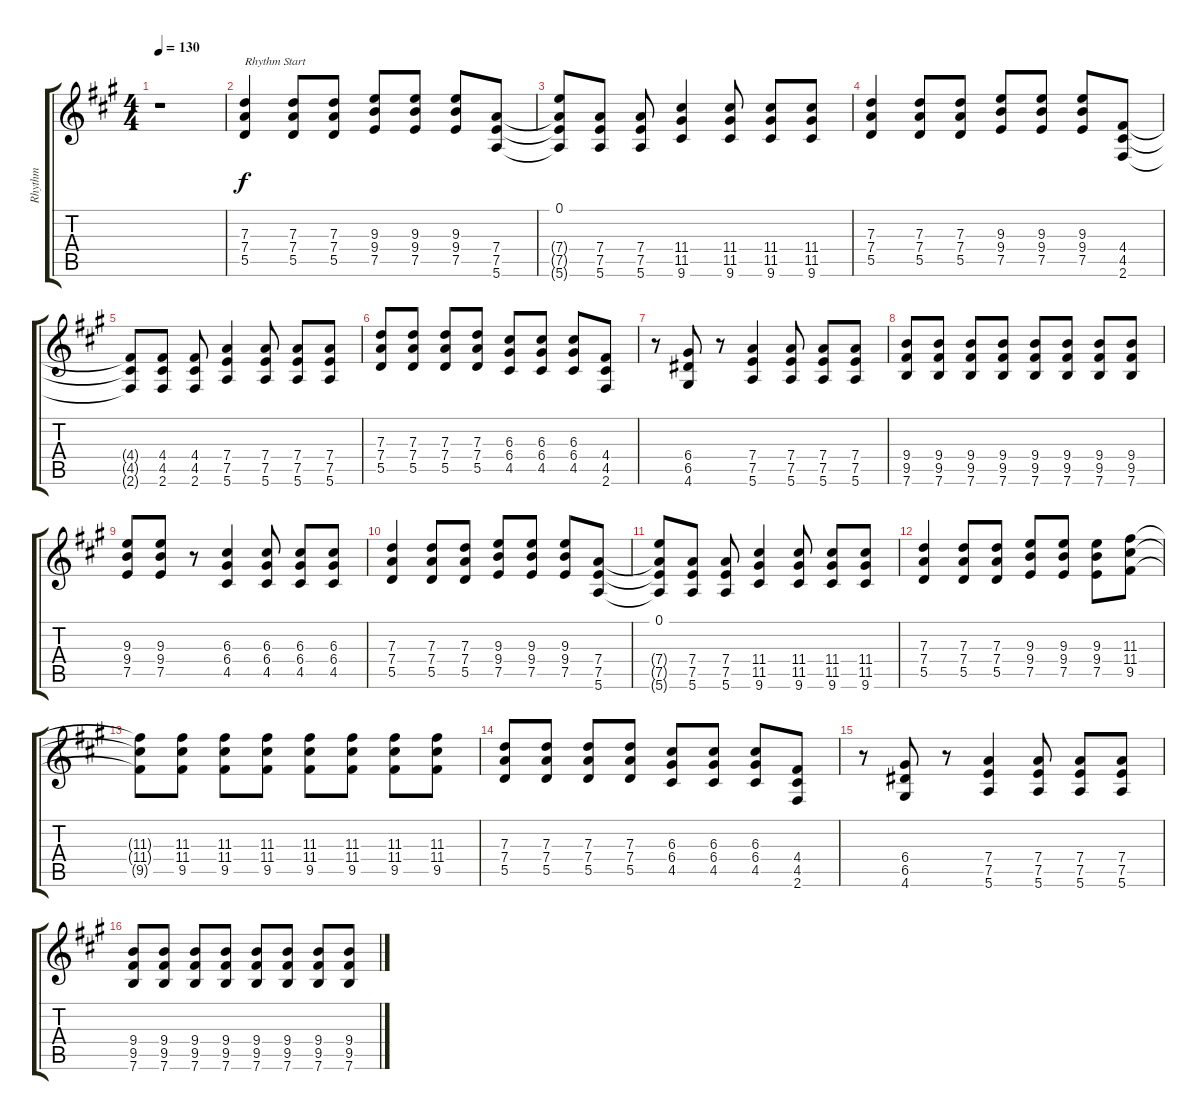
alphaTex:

\track ("Rhythm" "Rhythm") {instrument distortionguitar}
\staff {score tabs}
\tuning (E4 B3 G3 D3 A2 E2) {hide}
\ts (4 4)
\tempo 130
\clef g2
\ks a
r.1{dy f instrument distortionguitar} |
(7.3 7.4 5.5).4{txt "Rhythm Start"} (7.3 7.4 5.5).8 (7.3 7.4 5.5).8 (9.3 9.4 7.5).8 (9.3 9.4 7.5).8 (9.3 9.4 7.5).8 (7.4 7.5 5.6).8 |
(0.1 7.4{t} 7.5{t} 5.6{t}).8 (7.4 7.5 5.6).8 (7.4 7.5 5.6).8 (11.4 11.5 9.6).4 (11.4 11.5 9.6).8 (11.4 11.5 9.6).8 (11.4 11.5 9.6).8 |
(7.3 7.4 5.5).4 (7.3 7.4 5.5).8 (7.3 7.4 5.5).8 (9.3 9.4 7.5).8 (9.3 9.4 7.5).8 (9.3 9.4 7.5).8 (4.4 4.5 2.6).8 |
(4.4{t} 4.5{t} 2.6{t}).8 (4.4 4.5 2.6).8 (4.4 4.5 2.6).8 (7.4 7.5 5.6).4 (7.4 7.5 5.6).8 (7.4 7.5 5.6).8 (7.4 7.5 5.6).8 |
(7.3 7.4 5.5).8 (7.3 7.4 5.5).8 (7.3 7.4 5.5).8 (7.3 7.4 5.5).8 (6.3 6.4 4.5).8 (6.3 6.4 4.5).8 (6.3 6.4 4.5).8 (4.4 4.5 2.6).8 |
r.8 (6.4 6.5 4.6).8 r.8 (7.4 7.5 5.6).4 (7.4 7.5 5.6).8 (7.4 7.5 5.6).8 (7.4 7.5 5.6).8 |
(9.4 9.5 7.6).8 (9.4 9.5 7.6).8 (9.4 9.5 7.6).8 (9.4 9.5 7.6).8 (9.4 9.5 7.6).8 (9.4 9.5 7.6).8 (9.4 9.5 7.6).8 (9.4 9.5 7.6).8 |
(9.3 9.4 7.5).8 (9.3 9.4 7.5).8 r.8 (6.3 6.4 4.5).4 (6.3 6.4 4.5).8 (6.3 6.4 4.5).8 (6.3 6.4 4.5).8 |
(7.3 7.4 5.5).4 (7.3 7.4 5.5).8 (7.3 7.4 5.5).8 (9.3 9.4 7.5).8 (9.3 9.4 7.5).8 (9.3 9.4 7.5).8 (7.4 7.5 5.6).8 |
(0.1 7.4{t} 7.5{t} 5.6{t}).8 (7.4 7.5 5.6).8 (7.4 7.5 5.6).8 (11.4 11.5 9.6).4 (11.4 11.5 9.6).8 (11.4 11.5 9.6).8 (11.4 11.5 9.6).8 |
(7.3 7.4 5.5).4 (7.3 7.4 5.5).8 (7.3 7.4 5.5).8 (9.3 9.4 7.5).8 (9.3 9.4 7.5).8 (9.3 9.4 7.5).8 (11.3 11.4 9.5).8 |
(11.3{t} 11.4{t} 9.5{t}).8 (11.3 11.4 9.5).8 (11.3 11.4 9.5).8 (11.3 11.4 9.5).8 (11.3 11.4 9.5).8 (11.3 11.4 9.5).8 (11.3 11.4 9.5).8 (11.3 11.4 9.5).8 |
(7.3 7.4 5.5).8 (7.3 7.4 5.5).8 (7.3 7.4 5.5).8 (7.3 7.4 5.5).8 (6.3 6.4 4.5).8 (6.3 6.4 4.5).8 (6.3 6.4 4.5).8 (4.4 4.5 2.6).8 |
r.8 (6.4 6.5 4.6).8 r.8 (7.4 7.5 5.6).4 (7.4 7.5 5.6).8 (7.4 7.5 5.6).8 (7.4 7.5 5.6).8 |
(9.4 9.5 7.6).8 (9.4 9.5 7.6).8 (9.4 9.5 7.6).8 (9.4 9.5 7.6).8 (9.4 9.5 7.6).8 (9.4 9.5 7.6).8 (9.4 9.5 7.6).8 (9.4 9.5 7.6).8
